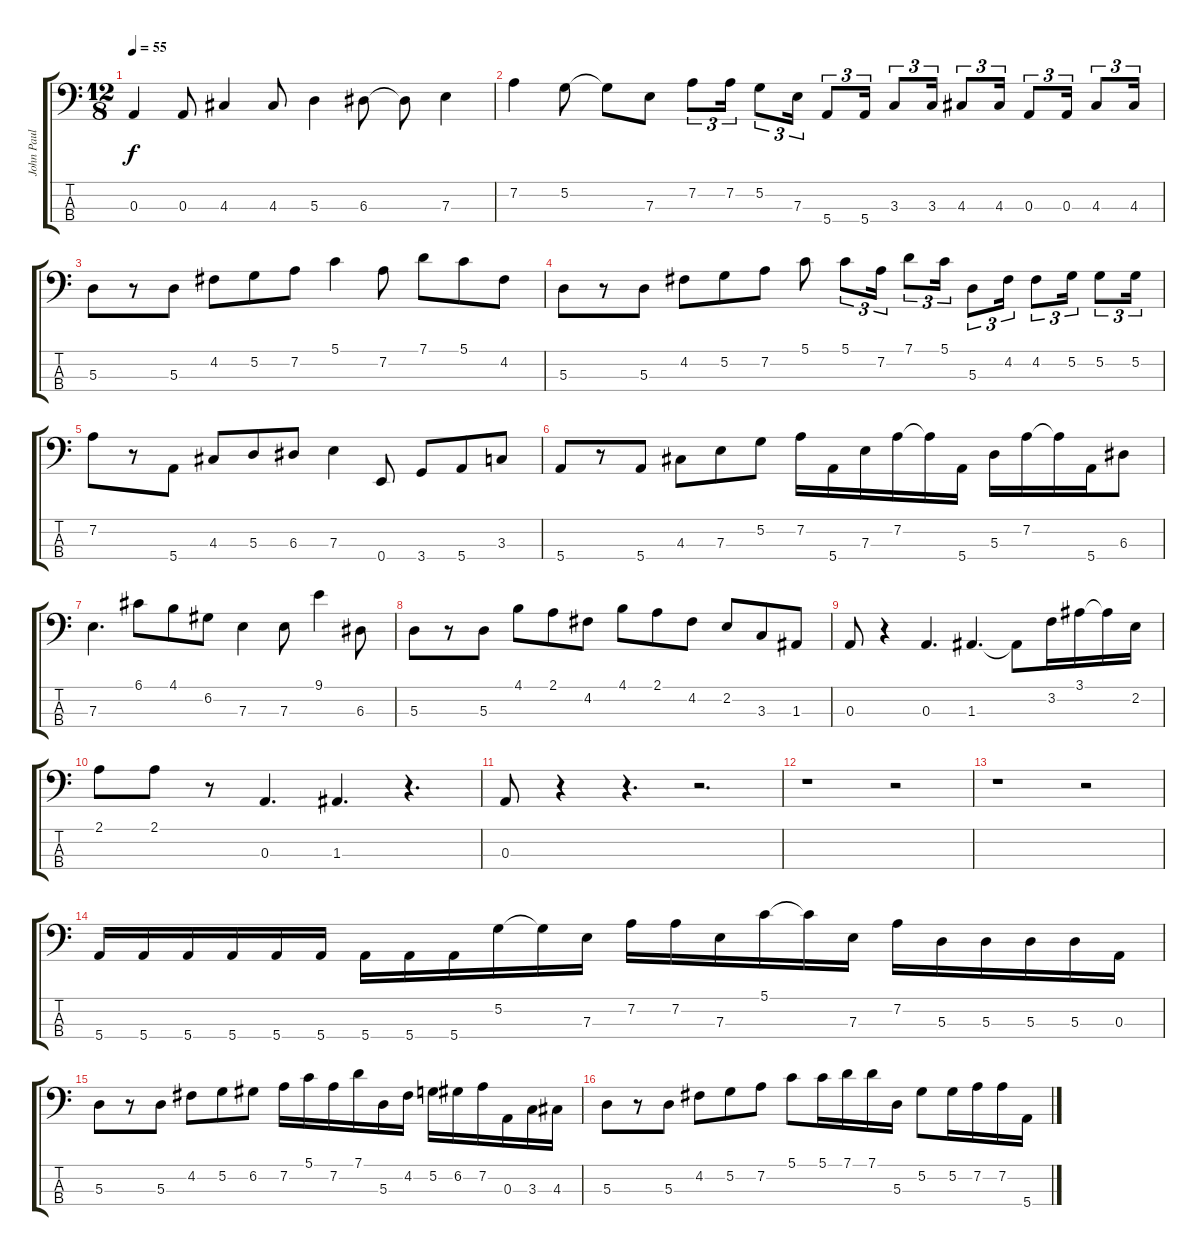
\track ("John Paul Jones - Bass Guitar" "John Paul ") {instrument electricbassfinger}
\staff {score tabs}
\tuning (G2 D2 A1 E1) {hide}
\ts (12 8)
\tempo 55
\clef f4
\ks c
0.3.4{dy f} 0.3.8 4.3.4 4.3.8 5.3.4 6.3.8 6.3{t}.8 7.3.4 |
7.2.4 5.2.8 5.2{t}.8 7.3.8 7.2.8{tu (3 2)} 7.2.16{tu (3 2)} 5.2.8{tu (3 2)} 7.3.16{tu (3 2)} 5.4.8{tu (3 2)} 5.4.16{tu (3 2)} 3.3.8{tu (3 2)} 3.3.16{tu (3 2)} 4.3.8{tu (3 2)} 4.3.16{tu (3 2)} 0.3.8{tu (3 2)} 0.3.16{tu (3 2)} 4.3.8{tu (3 2)} 4.3.16{tu (3 2)} |
5.3.8 r.8 5.3.8 4.2.8 5.2.8 7.2.8 5.1.4 7.2.8 7.1.8 5.1.8 4.2.8 |
5.3.8 r.8 5.3.8 4.2.8 5.2.8 7.2.8 5.1.8 5.1.8{tu (3 2)} 7.2.16{tu (3 2)} 7.1.8{tu (3 2)} 5.1.16{tu (3 2)} 5.3.8{tu (3 2)} 4.2.16{tu (3 2)} 4.2.8{tu (3 2)} 5.2.16{tu (3 2)} 5.2.8{tu (3 2)} 5.2.16{tu (3 2)} |
7.2.8 r.8 5.4.8 4.3.8 5.3.8 6.3.8 7.3.4 0.4.8 3.4.8 5.4.8 3.3.8 |
5.4.8 r.8 5.4.8 4.3.8 7.3.8 5.2.8 7.2.16 5.4.16 7.3.16 7.2.16 7.2{t}.16 5.4.16 5.3.16 7.2.16 7.2{t}.16 5.4.16 6.3.8 |
7.3.4{d} 6.1.8 4.1.8 6.2.8 7.3.4 7.3.8 9.1.4 6.3.8 |
5.3.8 r.8 5.3.8 4.1.8 2.1.8 4.2.8 4.1.8 2.1.8 4.2.8 2.2.8 3.3.8 1.3.8 |
0.3.8 r.4 0.3.4{d} 1.3.4{d} 1.3{t}.8 3.2.16 3.1.16 3.1{t}.16 2.2.16 |
2.1.8 2.1.8 r.8 0.3.4{d} 1.3.4{d} r.4{d} |
0.3.8 r.4 r.4{d} r.2{d} |
r.1 r.2 |
r.1 r.2 |
5.4.16 5.4.16 5.4.16 5.4.16 5.4.16 5.4.16 5.4.16 5.4.16 5.4.16 5.2.16 5.2{t}.16 7.3.16 7.2.16 7.2.16 7.3.16 5.1.16 5.1{t}.16 7.3.16 7.2.16 5.3.16 5.3.16 5.3.16 5.3.16 0.3.16 |
5.3.8 r.8 5.3.8 4.2.8 5.2.8 6.2.8 7.2.16 5.1.16 7.2.16 7.1.16 5.3.16 4.2.16 5.2.16 6.2.16 7.2.16 0.3.16 3.3.16 4.3.16 |
5.3.8 r.8 5.3.8 4.2.8 5.2.8 7.2.8 5.1.8 5.1.16 7.1.16 7.1.16 5.3.16 5.2.8 5.2.16 7.2.16 7.2.16 5.4.16
